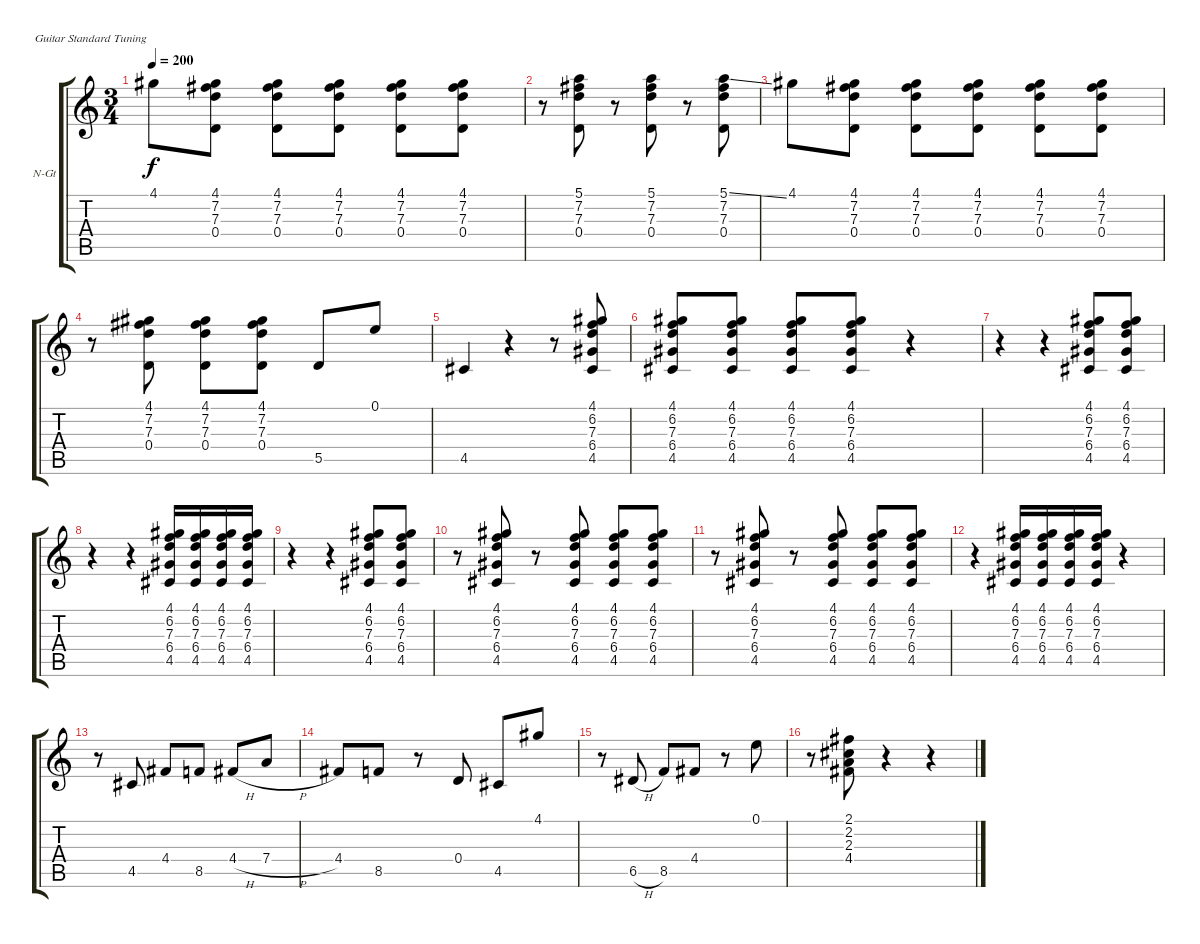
\bracketExtendMode groupsimilarinstruments
\firstSystemTrackNameOrientation horizontal
\otherSystemsTrackNameOrientation horizontal
\track ("Piste 1" "N-Gt") {instrument acousticguitarnylon}
\staff {score tabs}
\tuning (E4 B3 G3 D3 A2 E2)
\ts (3 4)
\tempo 200
\clef g2
\ks c
4.1.8{dy f} (4.1 7.2 7.3 0.4).8 (4.1 7.2 7.3 0.4).8 (4.1 7.2 7.3 0.4).8 (4.1 7.2 7.3 0.4).8 (4.1 7.2 7.3 0.4).8 |
r.8 (5.1 7.2 7.3 0.4).8 r.8 (5.1 7.2 7.3 0.4).8 r.8 (5.1{ss} 7.2 7.3 0.4).8 |
4.1.8 (4.1 7.2 7.3 0.4).8 (4.1 7.2 7.3 0.4).8 (4.1 7.2 7.3 0.4).8 (4.1 7.2 7.3 0.4).8 (4.1 7.2 7.3 0.4).8 |
r.8 (4.1 7.2 7.3 0.4).8 (4.1 7.2 7.3 0.4).8 (4.1 7.2 7.3 0.4).8 5.5.8 0.1.8 |
4.5.4 r.4 r.8 (4.1 6.2 7.3 6.4 4.5).8 |
(4.1 6.2 7.3 6.4 4.5).8 (4.1 6.2 7.3 6.4 4.5).8 (4.1 6.2 7.3 6.4 4.5).8 (4.1 6.2 7.3 6.4 4.5).8 r.4 |
r.4 r.4 (4.1 6.2 7.3 6.4 4.5).8 (4.1 6.2 7.3 6.4 4.5).8 |
r.4 r.4 (4.1 6.2 7.3 6.4 4.5).16 (4.1 6.2 7.3 6.4 4.5).16 (4.1 6.2 7.3 6.4 4.5).16 (4.1 6.2 7.3 6.4 4.5).16 |
r.4 r.4 (4.1 6.2 7.3 6.4 4.5).8 (4.1 6.2 7.3 6.4 4.5).8 |
r.8 (4.1 6.2 7.3 6.4 4.5).8 r.8 (4.1 6.2 7.3 6.4 4.5).8 (4.1 6.2 7.3 6.4 4.5).8 (4.1 6.2 7.3 6.4 4.5).8 |
r.8 (4.1 6.2 7.3 6.4 4.5).8 r.8 (4.1 6.2 7.3 6.4 4.5).8 (4.1 6.2 7.3 6.4 4.5).8 (4.1 6.2 7.3 6.4 4.5).8 |
r.4 (4.1 6.2 7.3 6.4 4.5).16 (4.1 6.2 7.3 6.4 4.5).16 (4.1 6.2 7.3 6.4 4.5).16 (4.1 6.2 7.3 6.4 4.5).16 r.4 |
r.8 4.5.8 4.4.8 8.5.8 4.4{h}.8 7.4{h}.8 |
4.4.8 8.5.8 r.8 0.4.8 4.5.8 4.1.8 |
r.8 6.5{h}.8 8.5.8 4.4.8 r.8 0.1.8 |
r.8 (2.1 2.2 2.3 4.4).8 r.4 r.4
